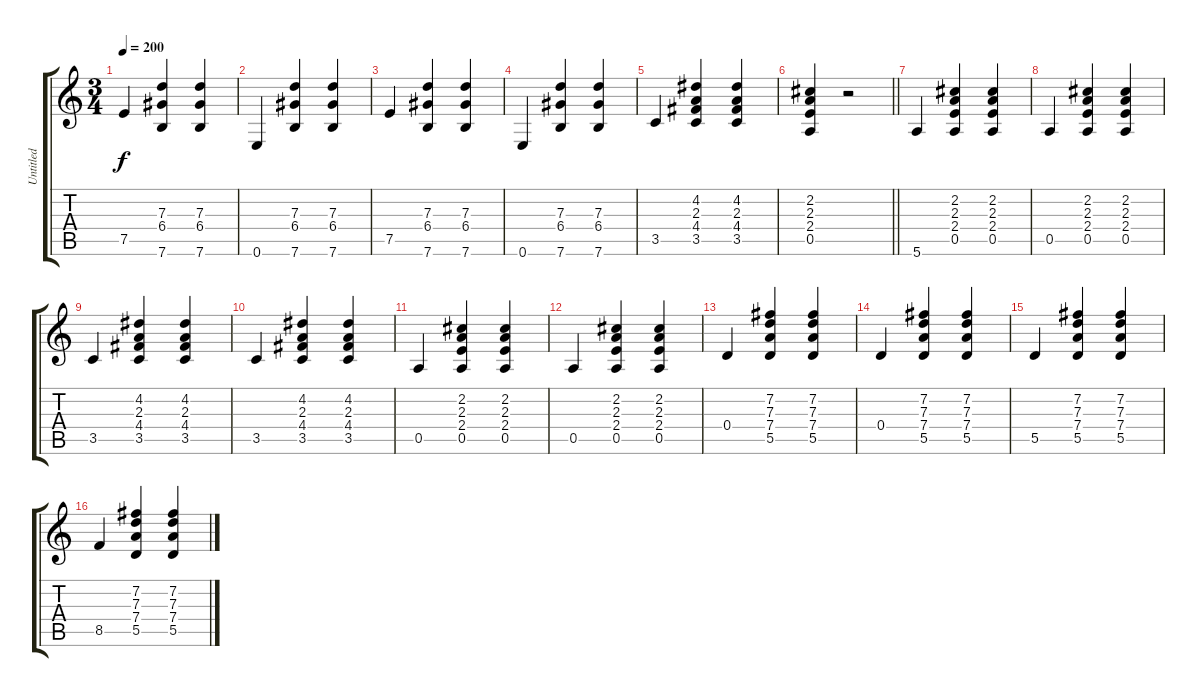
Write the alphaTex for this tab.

\track ("Untitled" "Untitled") {instrument acousticguitarnylon}
\staff {score tabs}
\tuning (E4 B3 G3 D3 A2 E2) {hide}
\ts (3 4)
\tempo 200
\clef g2
\ks c
7.5.4{dy f} (7.3 6.4 7.6).4 (7.3 6.4 7.6).4 |
0.6.4 (7.3 6.4 7.6).4 (7.3 6.4 7.6).4 |
7.5.4 (7.3 6.4 7.6).4 (7.3 6.4 7.6).4 |
0.6.4 (7.3 6.4 7.6).4 (7.3 6.4 7.6).4 |
3.5.4 (4.2 2.3 4.4 3.5).4 (4.2 2.3 4.4 3.5).4 |
\barLineRight lightlight
(2.2 2.3 2.4 0.5).4 r.2 |
5.6.4 (2.2 2.3 2.4 0.5).4 (2.2 2.3 2.4 0.5).4 |
0.5.4 (2.2 2.3 2.4 0.5).4 (2.2 2.3 2.4 0.5).4 |
3.5.4 (4.2 2.3 4.4 3.5).4 (4.2 2.3 4.4 3.5).4 |
3.5.4 (4.2 2.3 4.4 3.5).4 (4.2 2.3 4.4 3.5).4 |
0.5.4 (2.2 2.3 2.4 0.5).4 (2.2 2.3 2.4 0.5).4 |
0.5.4 (2.2 2.3 2.4 0.5).4 (2.2 2.3 2.4 0.5).4 |
0.4.4 (7.2 7.3 7.4 5.5).4 (7.2 7.3 7.4 5.5).4 |
0.4.4 (7.2 7.3 7.4 5.5).4 (7.2 7.3 7.4 5.5).4 |
5.5.4 (7.2 7.3 7.4 5.5).4 (7.2 7.3 7.4 5.5).4 |
8.5.4 (7.2 7.3 7.4 5.5).4 (7.2 7.3 7.4 5.5).4
